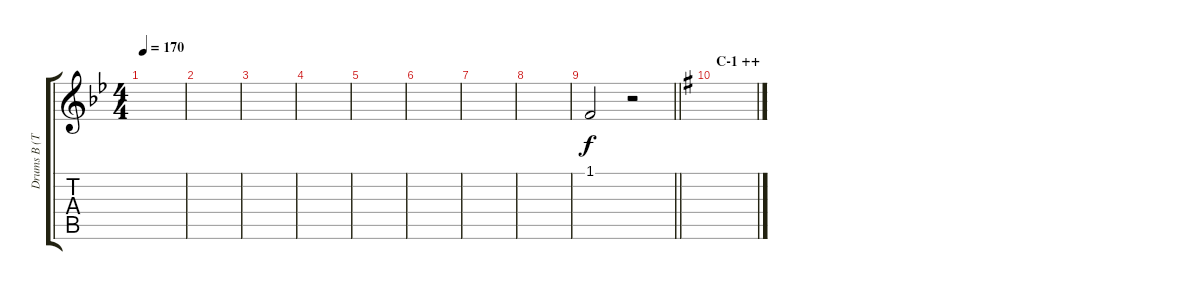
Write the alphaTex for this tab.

\track ("Drums B (Tainaka Ritsu)" "Drums B (T") {instrument reversecymbal}
\staff {score tabs}
\tuning (E4 B3 G3 D3 A2 E2) {hide}
\ts (4 4)
\tempo 170
\clef g2
\ks bb
|
|
|
|
|
|
|
|
\barLineRight lightlight
1.1.2 r.2 |
\section ("" "C-1 ++")
\ks g
